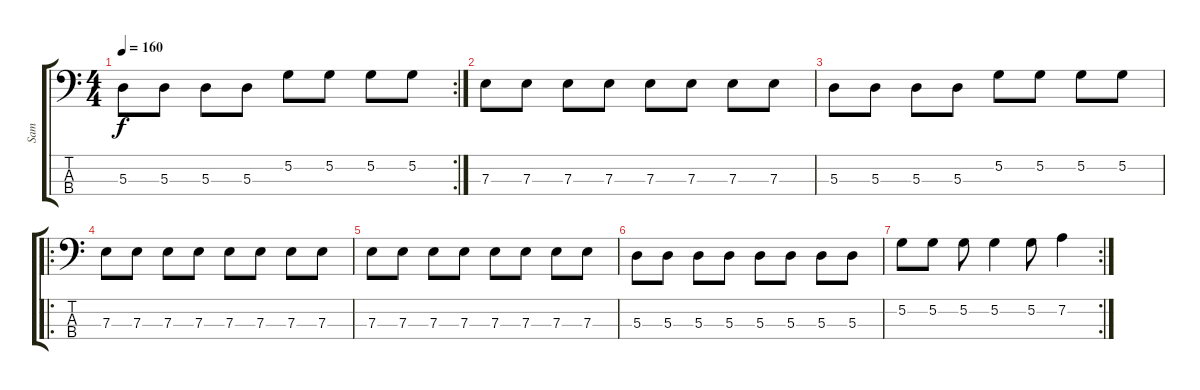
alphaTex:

\track ("Sam" "Sam") {instrument electricbassfinger}
\staff {score tabs}
\tuning (G2 D2 A1 E1) {hide}
\rc 2
\ts (4 4)
\tempo 160
\clef f4
\ks c
5.3.8{dy f} 5.3.8 5.3.8 5.3.8 5.2.8 5.2.8 5.2.8 5.2.8 |
7.3.8 7.3.8 7.3.8 7.3.8 7.3.8 7.3.8 7.3.8 7.3.8 |
5.3.8 5.3.8 5.3.8 5.3.8 5.2.8 5.2.8 5.2.8 5.2.8 |
\ro
7.3.8 7.3.8 7.3.8 7.3.8 7.3.8 7.3.8 7.3.8 7.3.8 |
7.3.8 7.3.8 7.3.8 7.3.8 7.3.8 7.3.8 7.3.8 7.3.8 |
5.3.8 5.3.8 5.3.8 5.3.8 5.3.8 5.3.8 5.3.8 5.3.8 |
\rc 2
5.2.8 5.2.8 5.2.8 5.2.4 5.2.8 7.2.4
